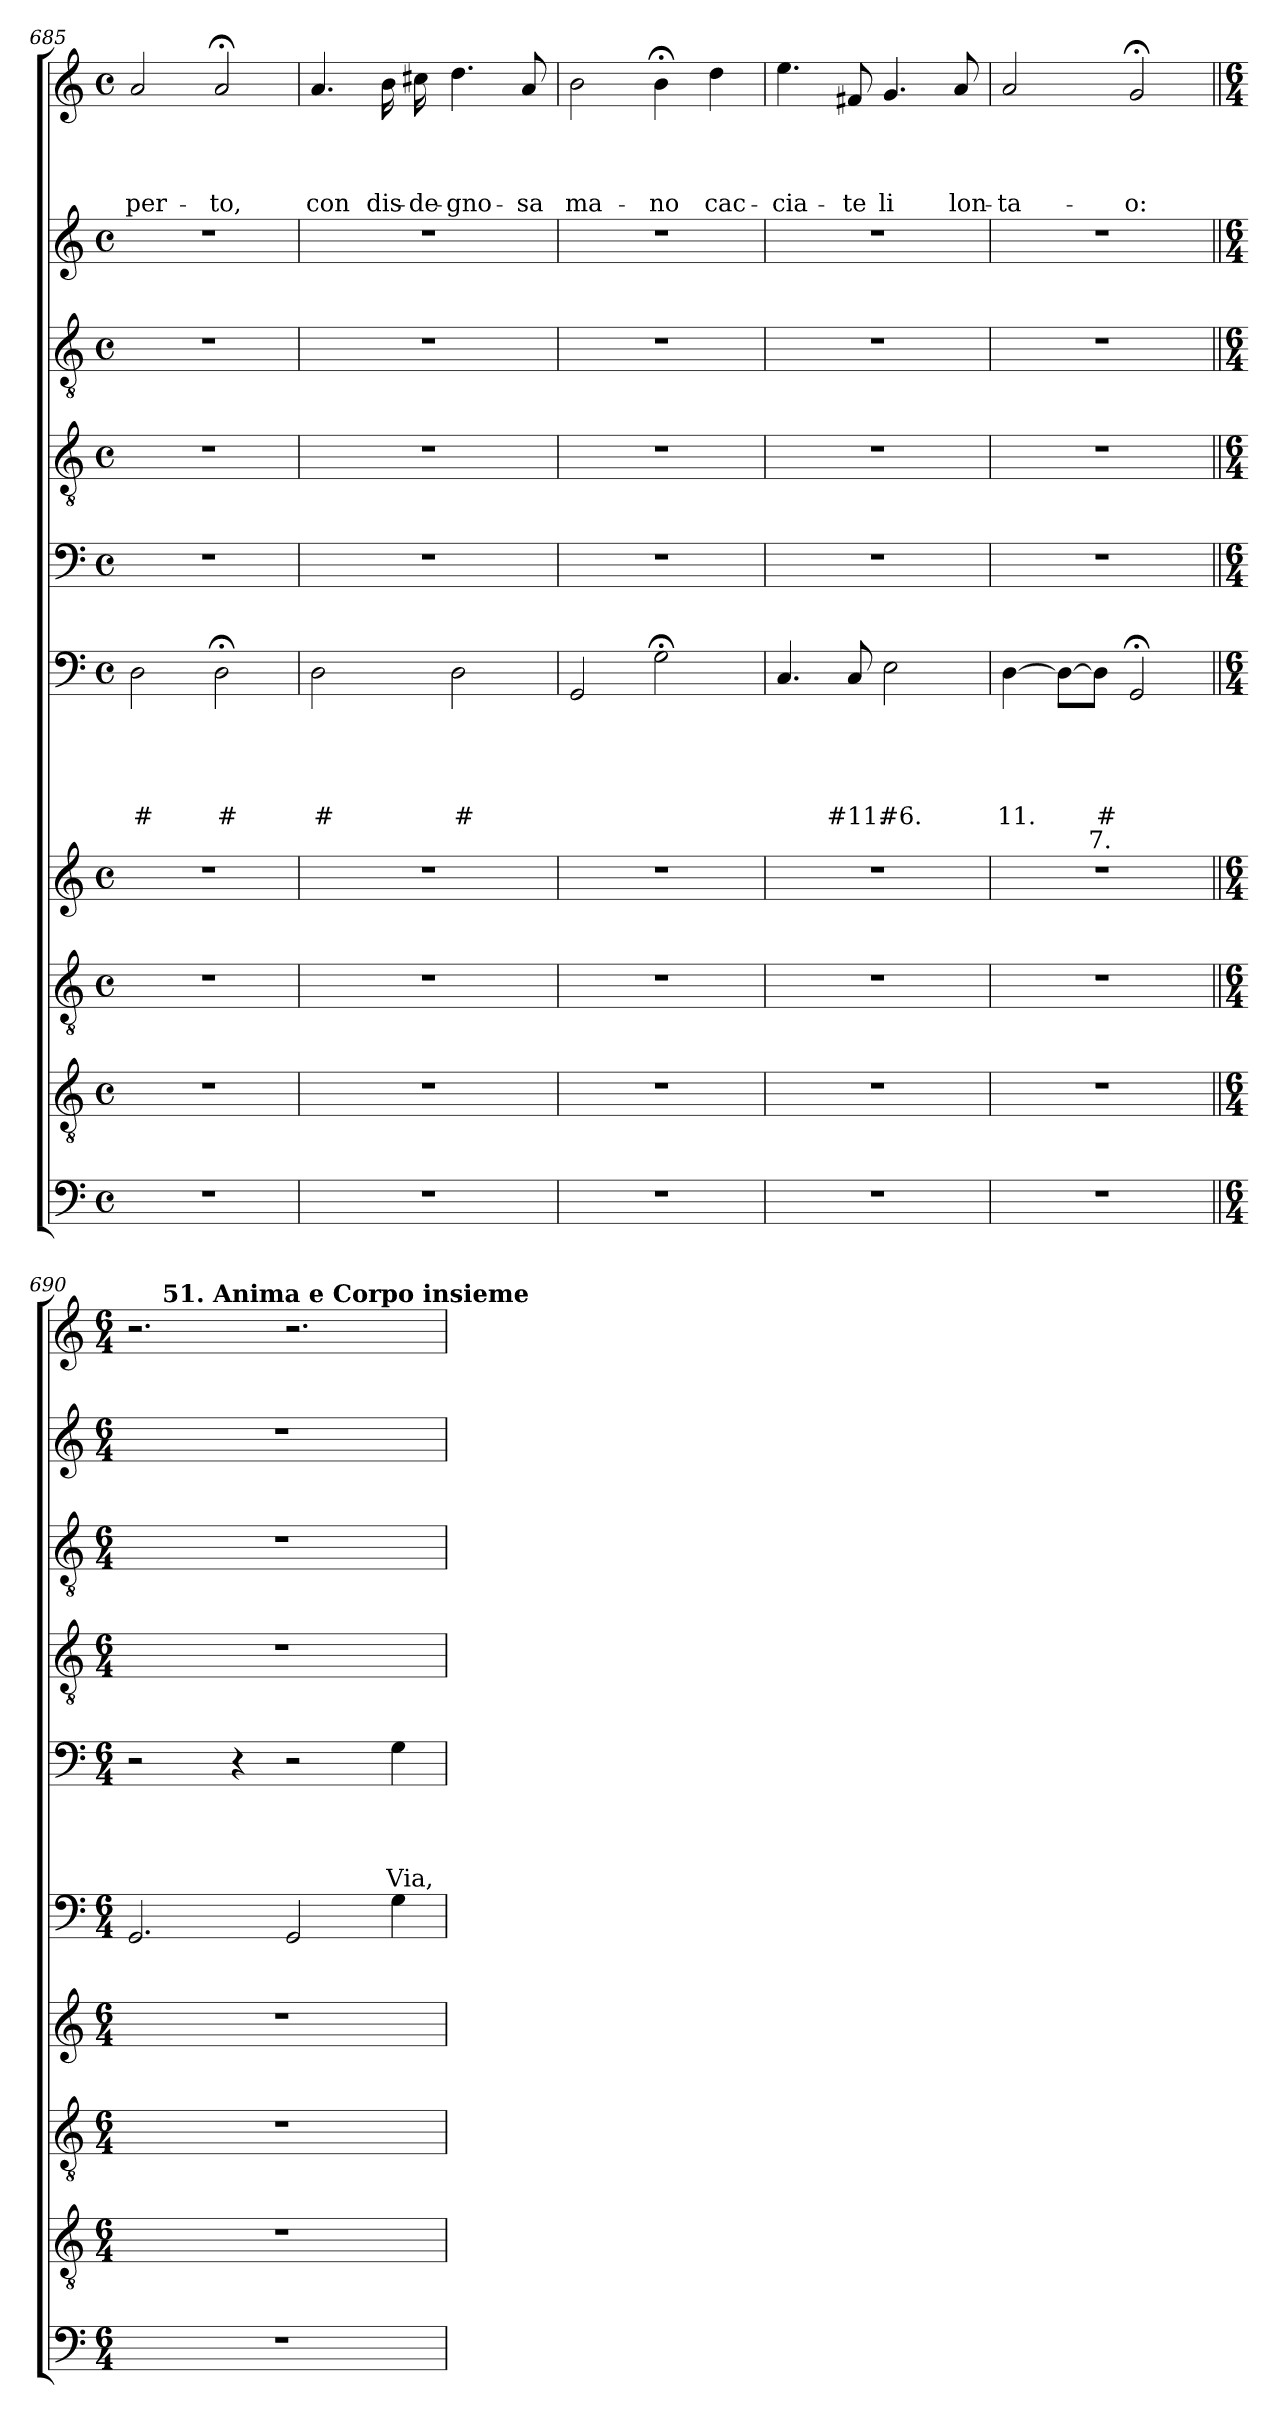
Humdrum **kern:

**kern	**kern	**kern	**kern	**kern	**text	**text	**text	**text	**text	**text	**kern	**text	**text	**text	**text	**kern	**kern	**kern	**kern	**text	**text	**text	**text
*part10	*part9	*part8	*part7	*part6	*part6	*part6	*part6	*part6	*part6	*part6	*part5	*part5	*part5	*part5	*part5	*part4	*part3	*part2	*part1	*part1	*part1	*part1	*part1
*staff10	*staff9	*staff8	*staff7	*staff6	*staff6	*staff6	*staff6	*staff6	*staff6	*staff6	*staff5	*staff5	*staff5	*staff5	*staff5	*staff4	*staff3	*staff2	*staff1	*staff1	*staff1	*staff1	*staff1
*clefF4	*clefGv2	*clefGv2	*clefG2	*clefF4	*	*	*	*	*	*	*clefF4	*	*	*	*	*clefGv2	*clefGv2	*clefG2	*clefG2	*	*	*	*
*k[]	*k[]	*k[]	*k[]	*k[]	*	*	*	*	*	*	*k[]	*	*	*	*	*k[]	*k[]	*k[]	*k[]	*	*	*	*
*C:	*C:	*C:	*C:	*C:	*	*	*	*	*	*	*C:	*	*	*	*	*C:	*C:	*C:	*C:	*	*	*	*
*M4/4	*M4/4	*M4/4	*M4/4	*M4/4	*	*	*	*	*	*	*M4/4	*	*	*	*	*M4/4	*M4/4	*M4/4	*M4/4	*	*	*	*
*met(c)	*met(c)	*met(c)	*met(c)	*met(c)	*	*	*	*	*	*	*met(c)	*	*	*	*	*met(c)	*met(c)	*met(c)	*met(c)	*	*	*	*
=685	=685	=685	=685	=685	=685	=685	=685	=685	=685	=685	=685	=685	=685	=685	=685	=685	=685	=685	=685	=685	=685	=685	=685
1r	1r	1r	1r	2D\	.	.	.	.	#	.	1r	.	.	.	.	1r	1r	1r	2a/	.	.	.	-per-
.	.	.	.	2D;<\	.	.	.	.	#	.	.	.	.	.	.	.	.	.	2a;</	.	.	.	-to,
=686	=686	=686	=686	=686	=686	=686	=686	=686	=686	=686	=686	=686	=686	=686	=686	=686	=686	=686	=686	=686	=686	=686	=686
1r	1r	1r	1r	2D\	.	.	.	.	#	.	1r	.	.	.	.	1r	1r	1r	4.a/	.	.	.	con
.	.	.	.	.	.	.	.	.	.	.	.	.	.	.	.	.	.	.	16b\	.	.	.	dis-
.	.	.	.	.	.	.	.	.	.	.	.	.	.	.	.	.	.	.	16cc#X\	.	.	.	-de-
.	.	.	.	2D\	.	.	.	.	#	.	.	.	.	.	.	.	.	.	4.dd\	.	.	.	-gno-
.	.	.	.	.	.	.	.	.	.	.	.	.	.	.	.	.	.	.	8a/	.	.	.	-sa
!!LO:LB:g=z
=687	=687	=687	=687	=687	=687	=687	=687	=687	=687	=687	=687	=687	=687	=687	=687	=687	=687	=687	=687	=687	=687	=687	=687
1r	1r	1r	1r	2GG/	.	.	.	.	.	.	1r	.	.	.	.	1r	1r	1r	2b\	.	.	.	ma-
.	.	.	.	2G;<\	.	.	.	.	.	.	.	.	.	.	.	.	.	.	4b;<\	.	.	.	-no
.	.	.	.	.	.	.	.	.	.	.	.	.	.	.	.	.	.	.	4dd\	.	.	.	cac-
=688	=688	=688	=688	=688	=688	=688	=688	=688	=688	=688	=688	=688	=688	=688	=688	=688	=688	=688	=688	=688	=688	=688	=688
1r	1r	1r	1r	4.C/	.	.	.	.	.	.	1r	.	.	.	.	1r	1r	1r	4.ee\	.	.	.	-cia-
.	.	.	.	8C/	.	.	.	.	#11.	.	.	.	.	.	.	.	.	.	8f#X/	.	.	.	-te
.	.	.	.	2E\	.	.	.	.	#6.	.	.	.	.	.	.	.	.	.	4.g/	.	.	.	li
.	.	.	.	.	.	.	.	.	.	.	.	.	.	.	.	.	.	.	8a/	.	.	.	lon-
=689	=689	=689	=689	=689	=689	=689	=689	=689	=689	=689	=689	=689	=689	=689	=689	=689	=689	=689	=689	=689	=689	=689	=689
1r	1r	1r	1r	[4D\	.	.	.	.	11.	.	1r	.	.	.	.	1r	1r	1r	2a/	.	.	.	-ta-
.	.	.	.	8D\L_	.	.	.	.	.	.	.	.	.	.	.	.	.	.	.	.	.	.	.
.	.	.	.	8D\J]	.	.	.	.	#	7.	.	.	.	.	.	.	.	.	.	.	.	.	.
.	.	.	.	2GG;</	.	.	.	.	.	.	.	.	.	.	.	.	.	.	2g;</	.	.	.	-o:
=690||	=690||	=690||	=690||	=690||	=690||	=690||	=690||	=690||	=690||	=690||	=690||	=690||	=690||	=690||	=690||	=690||	=690||	=690||	=690||	=690||	=690||	=690||	=690||
*M6/4	*M6/4	*M6/4	*M6/4	*M6/4	*	*	*	*	*	*	*M6/4	*	*	*	*	*M6/4	*M6/4	*M6/4	*M6/4	*	*	*	*
*	*	*	*	*	*	*	*	*	*	*	*	*	*	*	*	*	*	*	*^	*	*	*	*
1.r	1.r	1.r	1.r	2.GG/	.	.	.	.	.	.	2r	.	.	.	.	1.r	1.r	1.r	2.r	8ryy	.	.	.	.
!	!	!	!	!	!	!	!	!	!	!	!	!	!	!	!	!	!	!	!	!LO:TX:a:B:t=51. Anima e Corpo insieme	!	!	!	!
.	.	.	.	.	.	.	.	.	.	.	.	.	.	.	.	.	.	.	.	1ryy	.	.	.	.
.	.	.	.	.	.	.	.	.	.	.	4r	.	.	.	.	.	.	.	.	.	.	.	.	.
.	.	.	.	2GG/	.	.	.	.	.	.	2r	.	.	.	.	.	.	.	2.r	.	.	.	.	.
.	.	.	.	.	.	.	.	.	.	.	.	.	.	.	.	.	.	.	.	4.ryy	.	.	.	.
.	.	.	.	4G\	.	.	.	.	.	.	4G\	.	.	.	Via,	.	.	.	.	.	.	.	.	.
*	*	*	*	*	*	*	*	*	*	*	*	*	*	*	*	*	*	*	*v	*v	*	*	*	*
=	=	=	=	=	=	=	=	=	=	=	=	=	=	=	=	=	=	=	=	=	=	=	=
*-	*-	*-	*-	*-	*-	*-	*-	*-	*-	*-	*-	*-	*-	*-	*-	*-	*-	*-	*-	*-	*-	*-	*-
